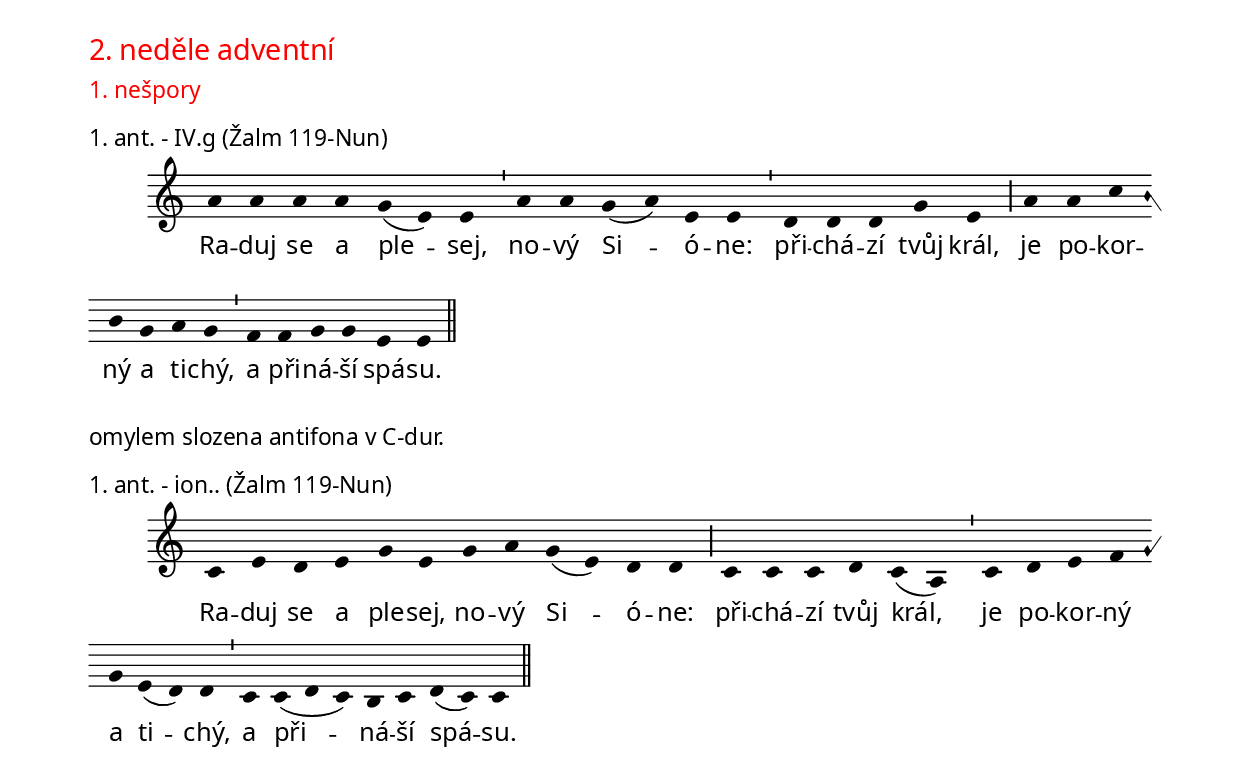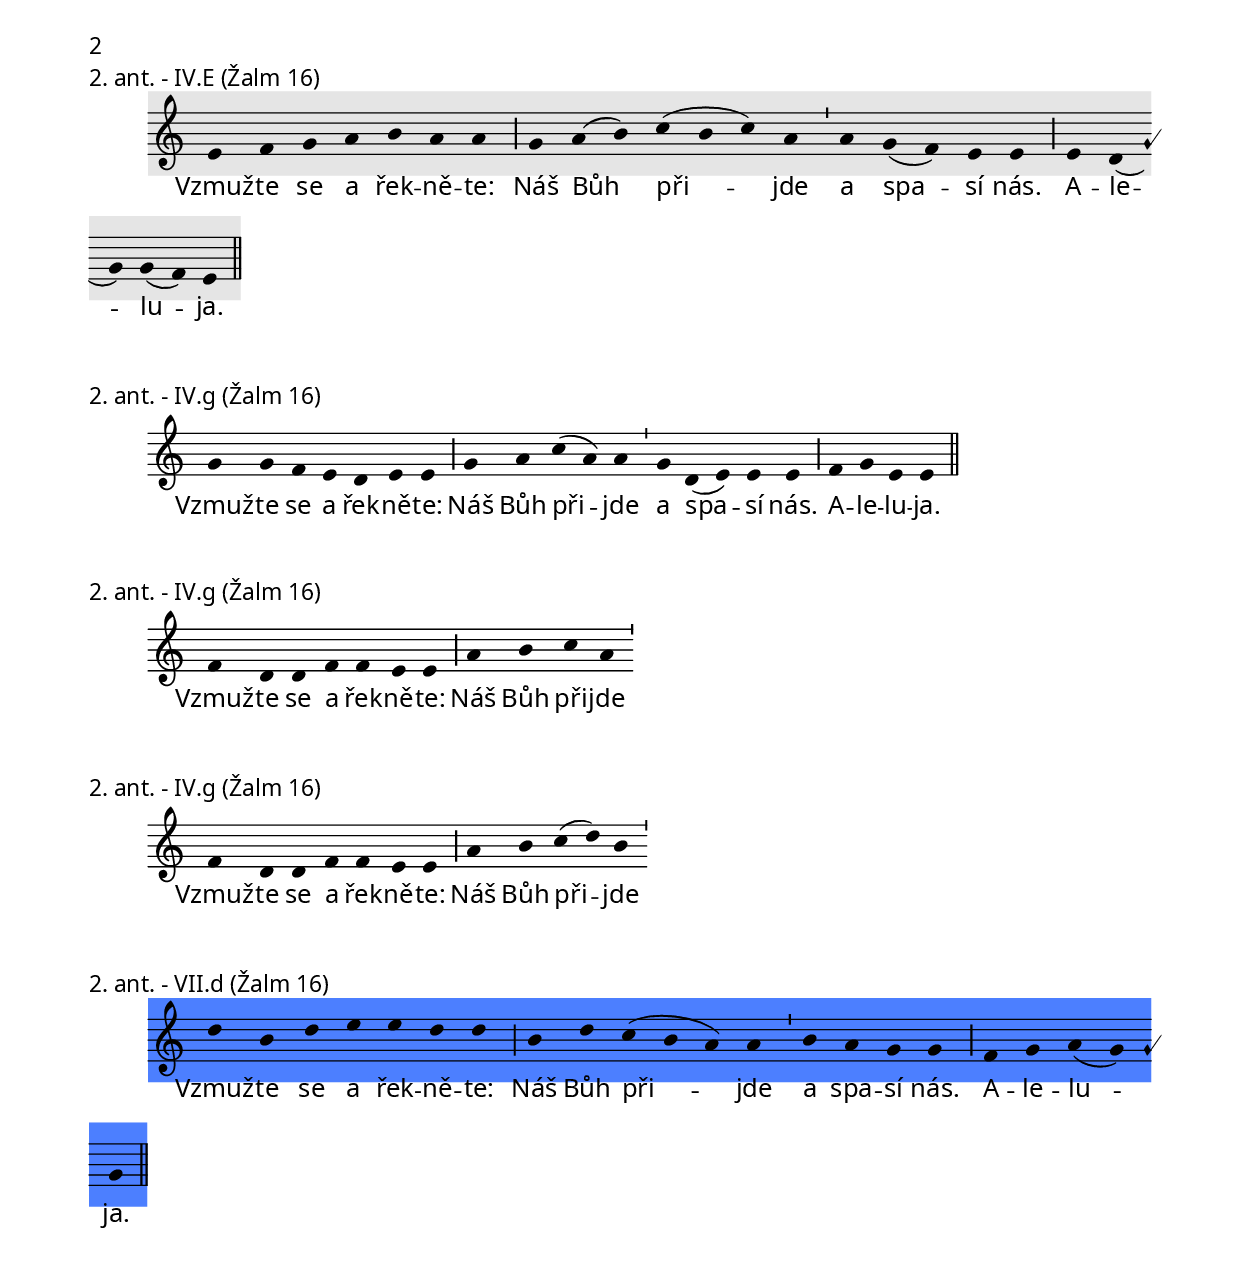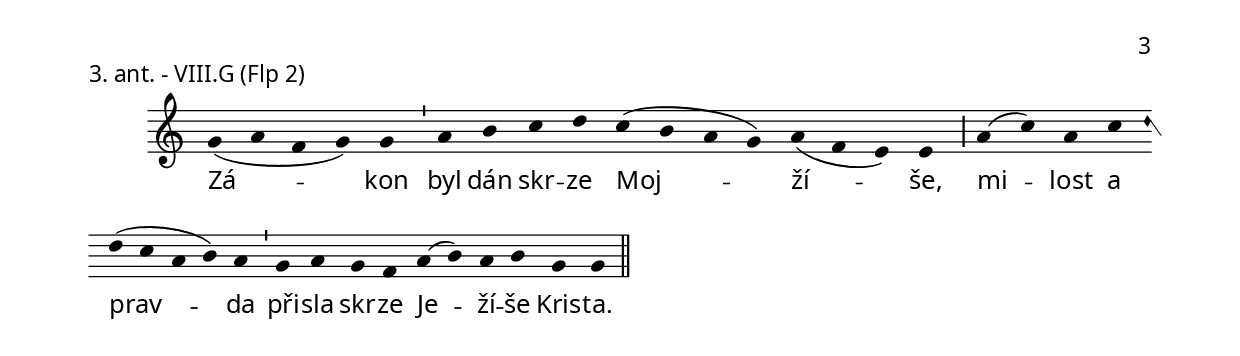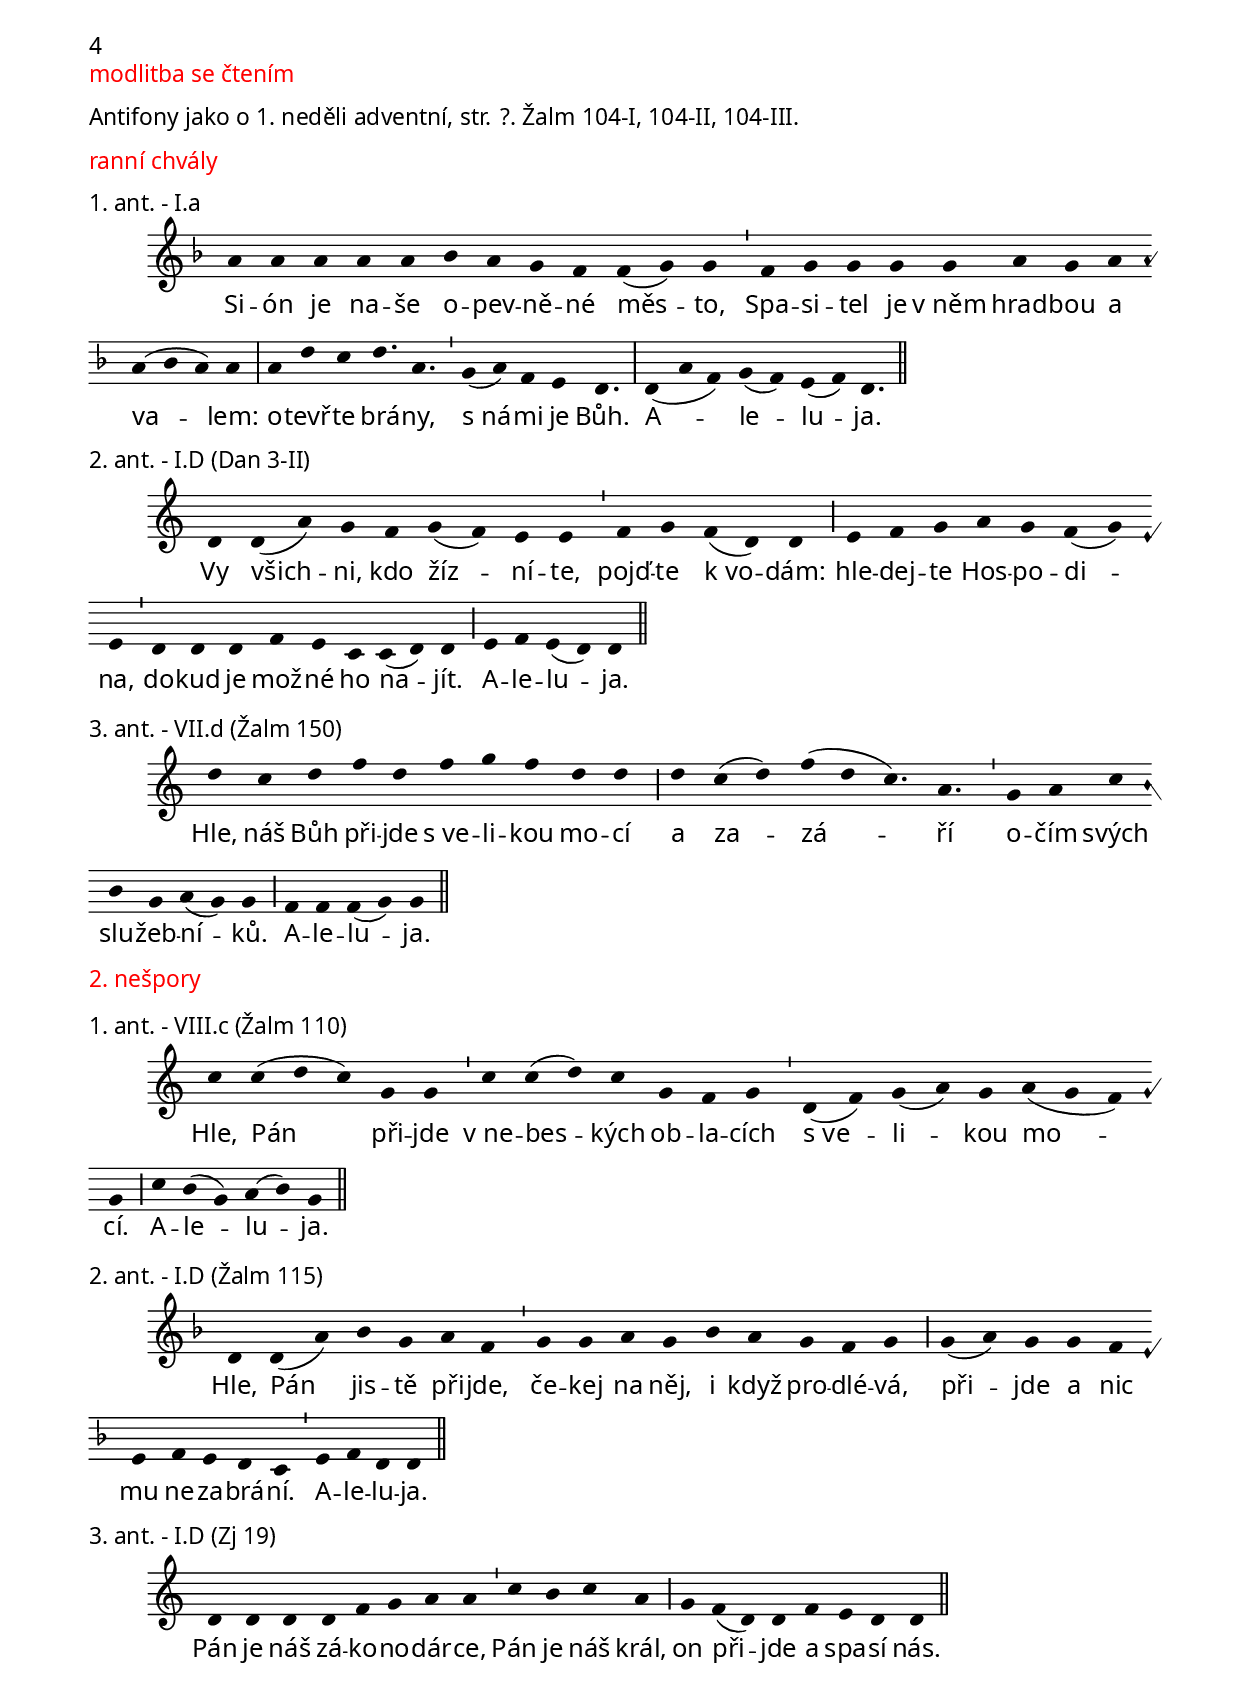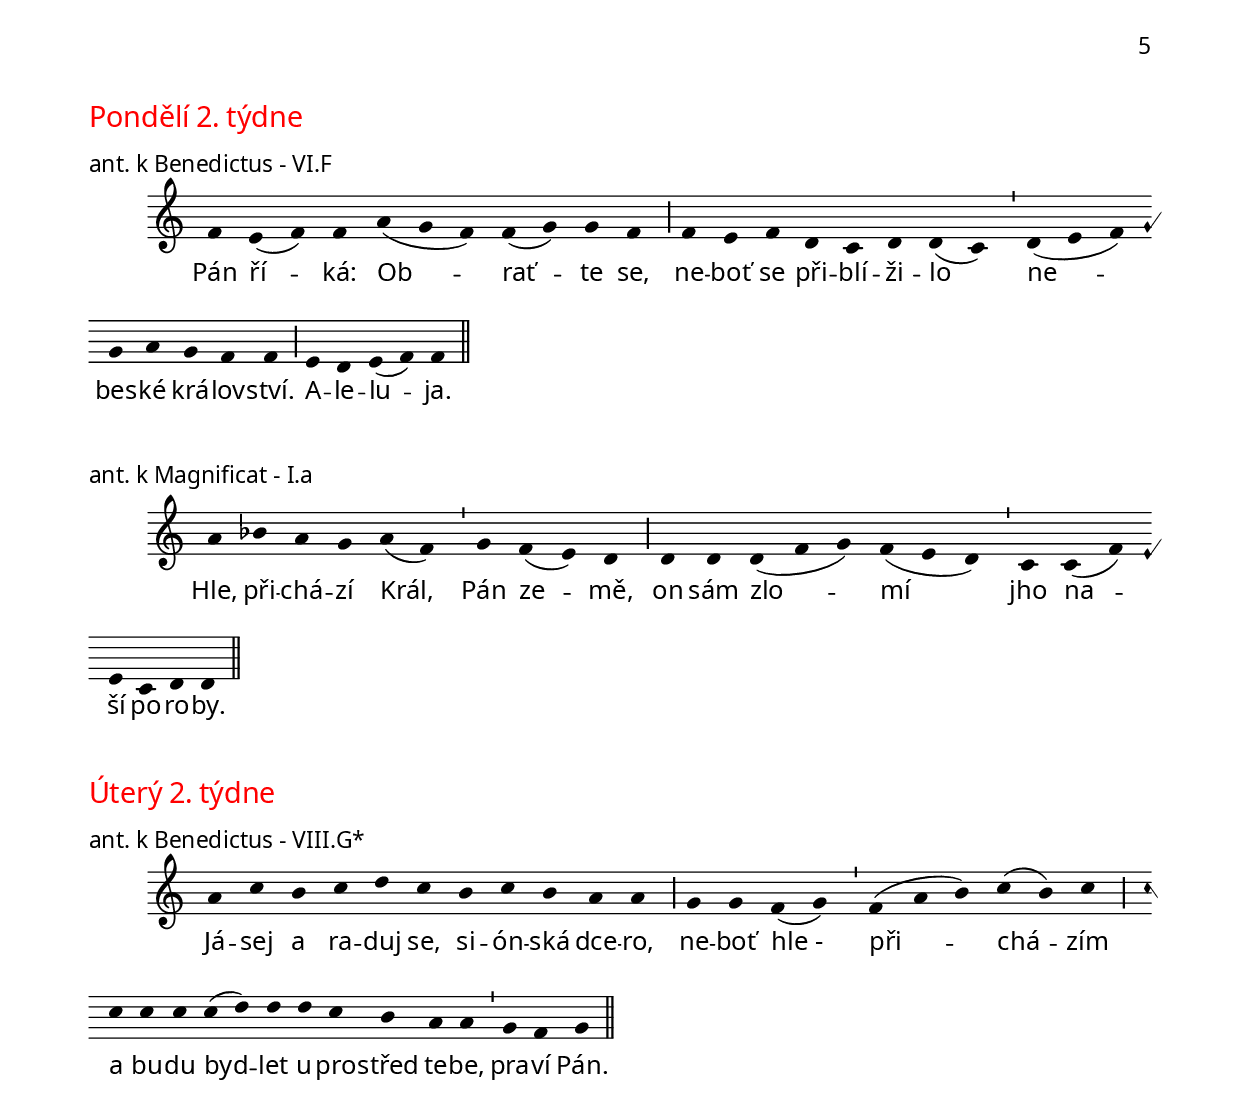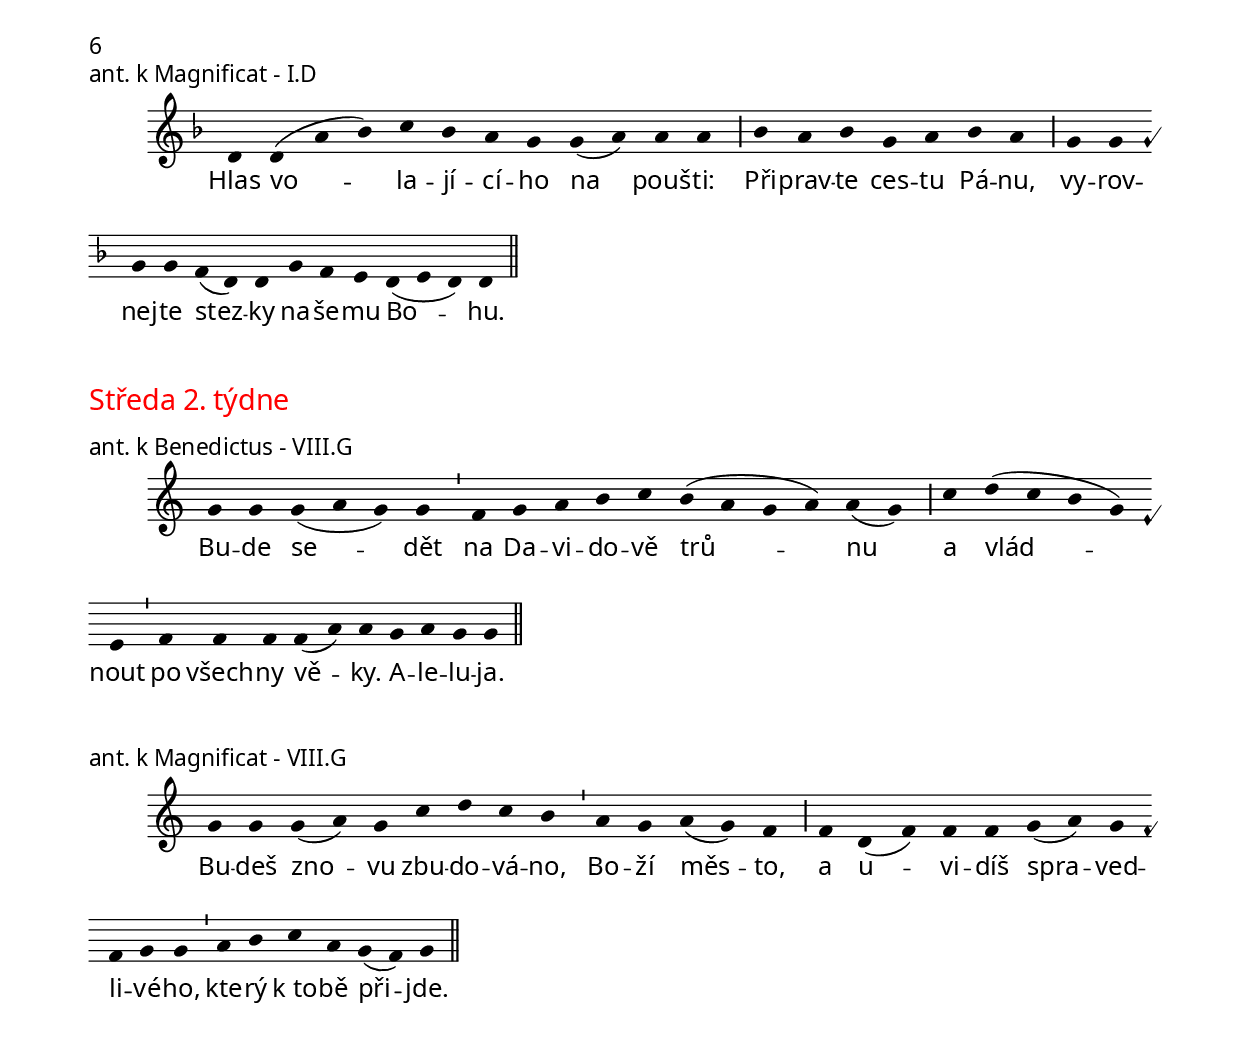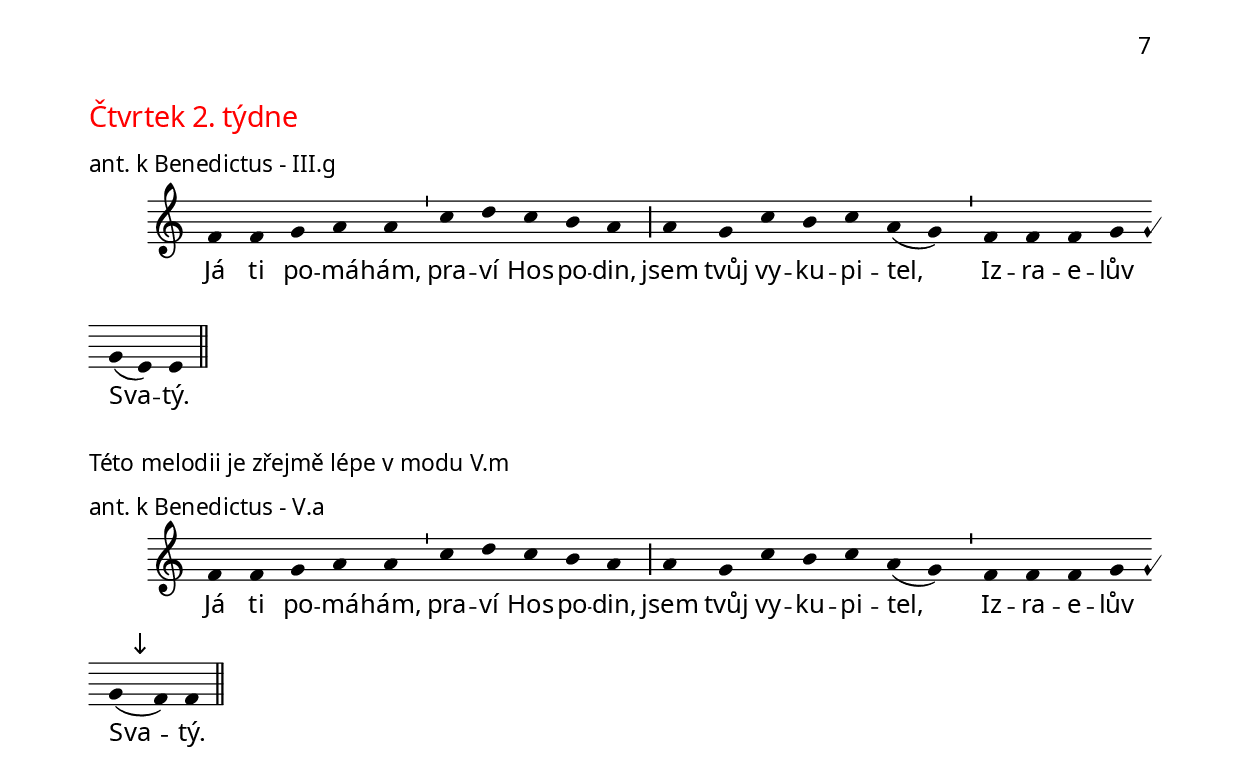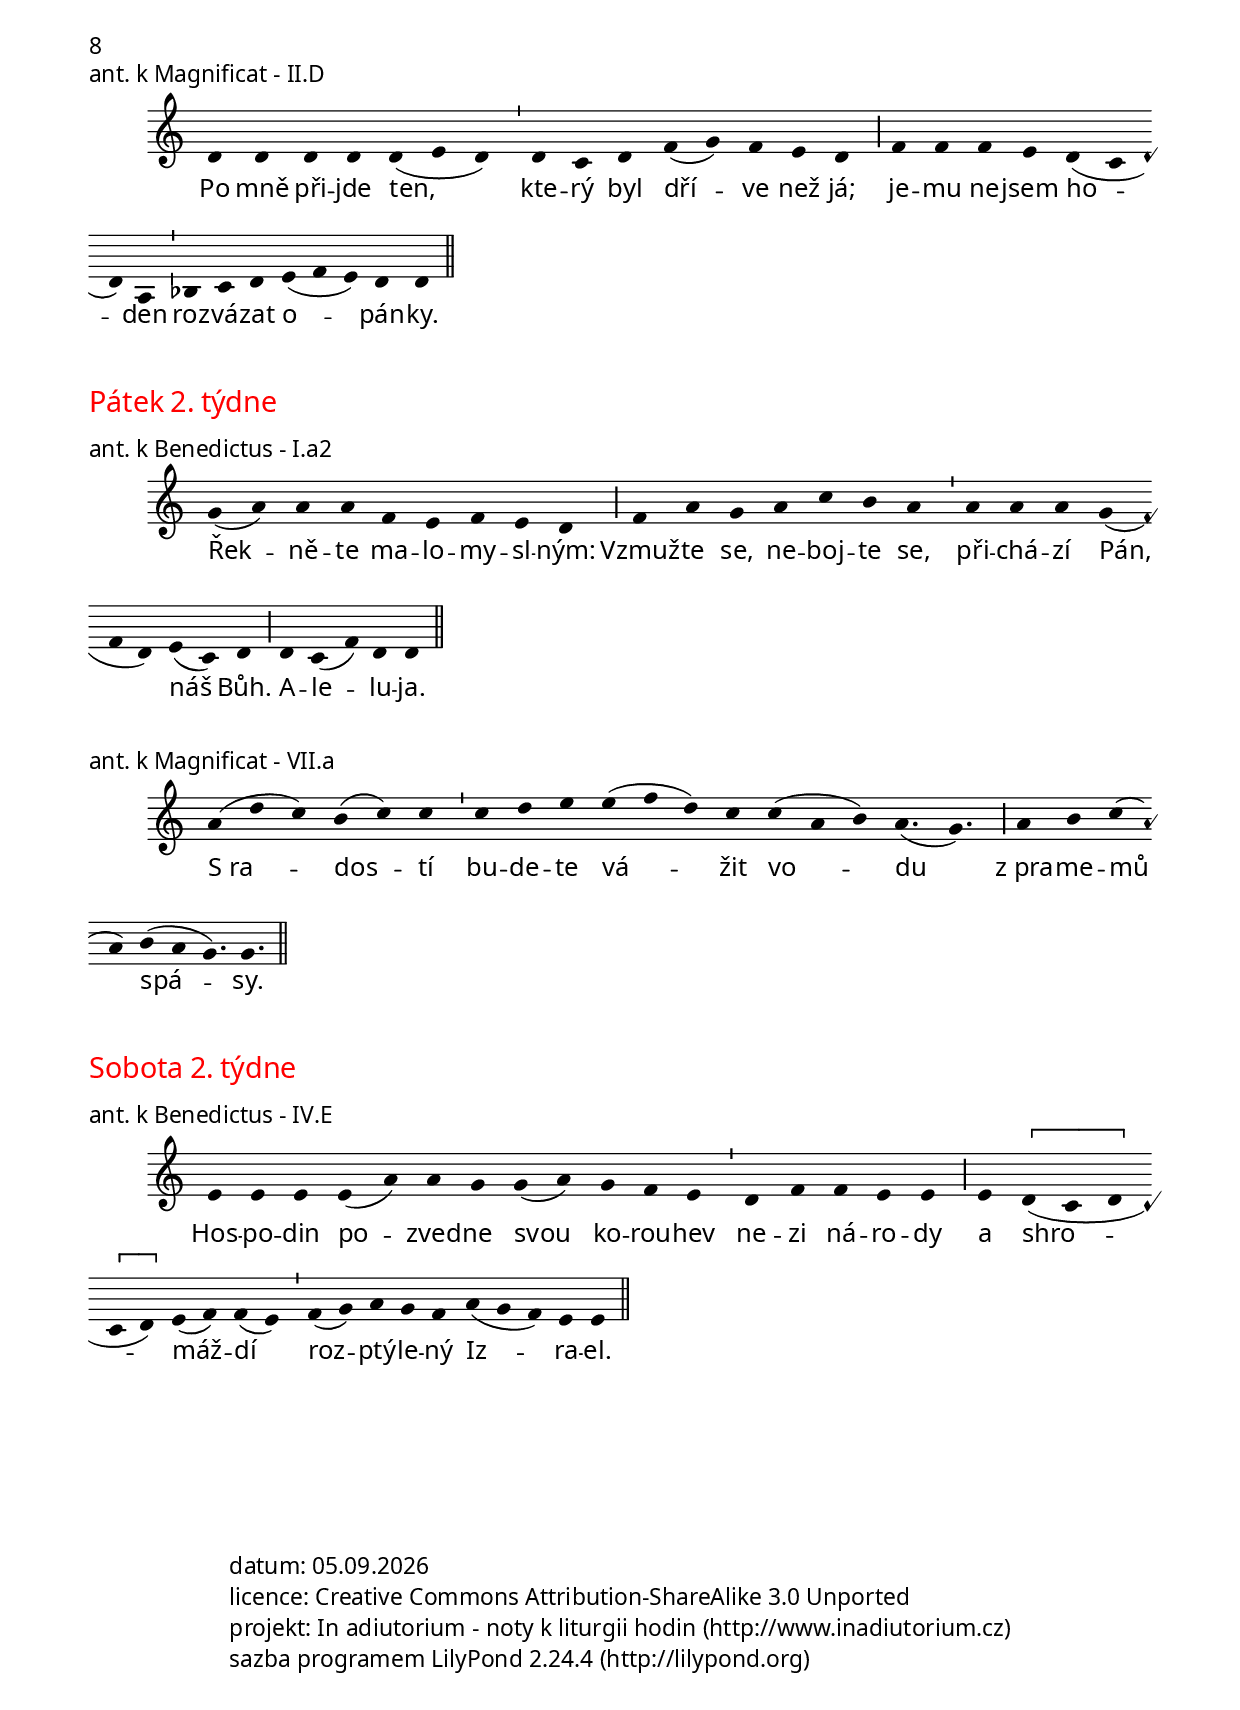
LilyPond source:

\include "../spolecne.ly"

\markup {\nadpisDen {2. neděle adventní}}

\markup {\nadpisHodinka {"1. nešpory"}}

\score {
  \relative c'' {
    \choralniRezim
    a4 a a a g( e) e \barMin a a g( a) e e \barMin
    d d d g e \barMaior
    a a c b g a g \barMin
    f f g g e e \barFinalis
  }
  \addlyrics {
    Ra -- duj se a ple -- sej, no -- vý Si -- ó -- ne:
    při -- chá -- zí tvůj král,
    je po -- kor -- ný a ti -- chý,
    a při -- ná -- ší spá -- su.
  }
  \header {
    quid = "1. ant."
    modus = "IV"
    differentia = "g"
    psalmus = "Žalm 119-Nun"
    id = "ne-1ne-a1"
    piece = \markup {\sestavTitulek}
  }
}

\markup{omylem slozena antifona v C-dur.}
\score {
  \relative c' {
    \choralniRezim
    c4 e d e g e g a g( e) d d \barMaior
    c c c d c( a) \barMin c d e f g e( d) d \barMin
    c c( d c) b c d( c) c \barFinalis
  }
  \addlyrics {
    Ra -- duj se a ple -- sej, no -- vý Si -- ó -- ne:
    při -- chá -- zí tvůj král,
    je po -- kor -- ný a ti -- chý,
    a při -- ná -- ší spá -- su.
  }
  \header {
    quid = "1. ant."
    modus = "ion."
    differentia = ""
    psalmus = "Žalm 119-Nun"
    id = ""
    piece = \markup {\sestavTitulek}
  }
}

\pageBreak

\score {
  \relative c' {
    \zvyraznovacSedy
    \choralniRezim
    e4 f g a b a a \barMaior
    g a( b) c( b c) a \barMin a g( f) e e \barMaior
    e d( g) g( f) e \barFinalis
  }
  \addlyrics {
    Vzmuž -- te se a řek -- ně -- te:
    Náš Bůh při -- jde a spa -- sí nás.
    A -- le -- lu -- ja.
  }
  \header {
    quid = "2. ant."
    modus = "IV"
    differentia = "E"
    psalmus = "Žalm 16"
    placet = "nic moc; zvlášť začátek nenechávat"
    id = "ne-1ne-a2"
    piece = \markup {\sestavTitulek}
  }
}

\score {
  \relative c'' {
    \choralniRezim
    g4 g f e d e e \barMaior
    g a c( a) a \barMin g d( e) e e \barMaior
    f g e e \barFinalis
  }
  \addlyrics {
    Vzmuž -- te se a řek -- ně -- te:
    Náš Bůh při -- jde a spa -- sí nás.
    A -- le -- lu -- ja.
  }
  \header {
    quid = "2. ant."
    modus = "IV"
    differentia = "g"
    psalmus = "Žalm 16"
    id = "ne-1ne-a2"
    piece = \markup {\sestavTitulek}
  }
}

\score {
  \relative c' {
    \choralniRezim
    f4 d d f f e e \barMaior
    a b c a \barMin
  }
  \addlyrics {
    Vzmuž -- te se a řek -- ně -- te:
    Náš Bůh při -- jde a spa -- sí nás.
    A -- le -- lu -- ja.
  }
  \header {
    quid = "2. ant."
    modus = "IV"
    differentia = "g"
    psalmus = "Žalm 16"
    id = "ne-1ne-a2"
    piece = \markup {\sestavTitulek}
  }
}

\score {
  \relative c' {
    \choralniRezim
    f4 d d f f e e \barMaior
    a b c( d) b \barMin
  }
  \addlyrics {
    Vzmuž -- te se a řek -- ně -- te:
    Náš Bůh při -- jde a spa -- sí nás.
    A -- le -- lu -- ja.
  }
  \header {
    quid = "2. ant."
    modus = "IV"
    differentia = "g"
    psalmus = "Žalm 16"
    id = "ne-1ne-a2"
    piece = \markup {\sestavTitulek}
  }
}

\score {
  \relative c'' {
    \zvyraznovacModry
    \choralniRezim
    d4 b d e e d d \barMaior
    b d c( b a) a \barMin b a g g \barMaior
    f g a( g) g \barFinalis
  }
  \addlyrics {
    Vzmuž -- te se a řek -- ně -- te:
    Náš Bůh při -- jde a spa -- sí nás.
    A -- le -- lu -- ja.
  }
  \header {
    quid = "2. ant."
    modus = "VII"
    differentia = "d"
    psalmus = "Žalm 16"
    id = "ne-1ne-a2"
    piece = \markup {\sestavTitulek}
  }
}

\pageBreak

\score {
  \relative c'' {
    \choralniRezim
    g4( a f g) g \barMin a b c d c( b a g) a( f e) e \barMaior
    a( c) a c d( c a b) a \barMin g a g f a( b) a b g g \barFinalis
  }
  \addlyrics {
    Zá -- kon byl dán skr -- ze Moj -- ží -- še,
    mi -- lost a prav -- da při -- sla skr -- ze Je -- ží -- še Kris -- ta.
  }
  \header {
    quid = "3. ant."
    modus = "VIII"
    differentia = "G"
    psalmus = "Flp 2"
    placet = "bída"
    id = "ne-1ne-a3"
    piece = \markup {\sestavTitulek}
  }
}

\pageBreak

\markup {\nadpisHodinka {"modlitba se čtením"}}

\markup\justify{
  Antifony jako o 1. neděli adventní,
  str. \concat{\page-ref #'adventNedeleIcteni "0" "?" . }
  Žalm 104-I, 104-II, 104-III.
}

\markup {\nadpisHodinka {"ranní chvály"}}

\score {
    \relative c'' {
      \choralniRezim
      \key f \major
      a4 a a a a bes a g f f( g) g \barMin
      f g g g g a g a a( bes a) a \barMax
      a d c d4. a \barMin
      g4( a) f e d4. \barMax
      d4( a' f) g( f) e( f) d4. \barFinalis
    }
    \addlyrics {
      Si -- ón je na -- še o -- pev -- ně -- né měs -- to,
      Spa -- si -- tel je v_něm hrad -- bou a va -- lem:
      o -- tevř -- te brá -- ny,
      s_ná -- mi je Bůh.
      A -- le -- lu -- ja.
    }
    \header {
      quid = "1. ant."
      modus = "I"
      differentia = "a"
      psalmus = "Žalm 118"
      id = "ne-rch-a1"
      fons = "předvánoční týden, řada antifon k žalmům, úterý, 2. ant."
      fial = "fial://advent_antifony.ly#predvanocni-zlm-ut-a2"
      piece = \markup {\sestavTitulekBezZalmu}
    }
  }

\score {
  \relative c' {
    \choralniRezim
    d4 d( a') g f g( f) e e \barMin f g f( d) d \barMaior
    e f g a g f( g) e \barMin d d d f e c c( d) d \barMaior
    e f e( d) d \barFinalis
  }
  \addlyrics {
    Vy všich -- ni, kdo žíz -- ní -- te, pojď -- te k_vo -- dám:
    hle -- dej -- te Hos -- po -- di -- na,
    do -- kud je mož -- né ho na -- jít.
    A -- le -- lu -- ja.
  }
  \header {
    quid = "2. ant."
    modus = "I"
    differentia = "D"
    psalmus = "Dan 3-II"
    id = "ne-rch-a2"
    piece = \markup {\sestavTitulek}
  }
}

\score {
  \relative c'' {
    \choralniRezim
    d4 c d f d f g f d d \barMaior
    d c( d) f( d c4.) a \barMin g4 a c b g a( g) g \barMaior
    f f f( g) g \barFinalis
  }
  \addlyrics {
    Hle, náš Bůh při -- jde s_ve -- li -- kou mo -- cí
    a za -- zá -- ří o -- čím svých slu -- žeb -- ní -- ků.
    A -- le -- lu -- ja.
  }
  \header {
    quid = "3. ant."
    modus = "VII"
    differentia = "d"
    psalmus = "Žalm 150"
    id = "ne-rch-a3"
    piece = \markup {\sestavTitulek}
  }
}

\markup {\nadpisHodinka {"2. nešpory"}}

\score {
  \relative c'' {
    \choralniRezim
    c4 c( d c) g g \barMin
    c c( d) c g f g \barMin
    d( f) g( a) g a( g f) g \barMaior
    c b( g) a( b) g \barFinalis
  }
  \addlyrics {
    Hle, Pán při -- jde
    v_ne -- bes -- kých ob -- la -- cích
    s_ve -- li -- kou mo -- cí.
    A -- le -- lu -- ja.
  }
  \header {
    quid = "1. ant."
    modus = "VIII"
    differentia = "c"
    psalmus = "Žalm 110"
    id = "ne-2ne-a1"
    piece = \markup {\sestavTitulek}
  }
}

\score {
  \relative c' {
    \choralniRezim
    \key f \major
    d4 d( a') bes g a f \barMin
    g g a g bes a g f g \barMaior
    g( a) g g f e f e d c \barMin
    e f d d \barFinalis
  }
  \addlyrics {
    Hle, Pán jis -- tě při -- jde,
    če -- kej na něj, i když pro -- dlé -- vá,
    při -- jde a nic mu ne -- za -- brá -- ní.
    A -- le -- lu -- ja.
  }
  \header {
    quid = "2. ant."
    modus = "I"
    differentia = "D"
    psalmus = "Žalm 115"
    id = "ne-2ne-a2"
    piece = \markup {\sestavTitulek}
  }
}

\score {
  \relative c' {
    \choralniRezim
    d4 d d d f g a a \barMin
    c b c a \barMaior
    g f( d) d f e d d \barFinalis
  }
  \addlyrics {
    Pán je náš zá -- ko -- no -- dár -- ce,
    Pán je náš král,
    on při -- jde a spa -- sí nás.
  }
  \header {
    quid = "3. ant."
    modus = "I"
    differentia = "D"
    psalmus = "Zj 19"
    id = "ne-2ne-a3"
    piece = \markup {\sestavTitulek}
  }
}

\pageBreak

\markup {\nadpisDen {Pondělí 2. týdne}}

\score {
  \relative c' {
    \choralniRezim
    f4 e( f) f a( g f) f( g) g f \barMaior
    f e f d c d d( c) \barMin d( e f) g a g f f \barMaior
    e d e( f) f \barFinalis
  }
  \addlyrics {
    Pán ří -- ká: Ob -- rať -- te se,
    ne -- boť se při -- blí -- ži -- lo ne -- bes -- ké krá -- lov -- ství.
    A -- le -- lu -- ja.
  }
  \header {
    quid = "ant. k Benedictus"
    modus = "VI"
    differentia = "F"
    psalmus = ""
    id = "po-aben"
    piece = \markup {\sestavTitulekBezZalmu}
  }
}

\score {
  \relative c'' {
    \choralniRezim
    a4 bes a g a( f) \barMin g f( e) d \barMaior
    d d d( f g) f( e d) \barMin c c( f) e c d d \barFinalis
  }
  \addlyrics {
    Hle, při -- chá -- zí Král, Pán ze -- mě,
    on sám zlo -- mí jho na -- ší po -- ro -- by.
  }
  \header {
    quid = "ant. k Magnificat"
    modus = "I"
    differentia = "a"
    psalmus = ""
    id = "po-amag"
    piece = \markup {\sestavTitulekBezZalmu}
  }
}

\markup {\nadpisDen {Úterý 2. týdne}}

\score {
  \relative c'' {
    \choralniRezim
    a4 c b c d c b c b a a \barMaior
    g g f( g) \barMin f( a b) c( b) c \barMaior
    c c c c( d) d d c b a a \barMin g f g \barFinalis
  }
  \addlyrics {
    Já -- sej a ra -- duj se, si -- ón -- ská dce -- ro,
    ne -- boť hle_- při -- chá -- zím
    a bu -- du byd -- let u -- pro -- střed te -- be,
    pra -- ví Pán.
  }
  \header {
    quid = "ant. k Benedictus"
    modus = "VIII"
    differentia = "G*"
    psalmus = ""
    id = "ut-aben"
    piece = \markup {\sestavTitulekBezZalmu}
  }
}

\score {
  \relative c' {
    \choralniRezim
    \key f \major
    d4 d( a' bes) c bes a g g( a) a a \barMaior
    bes a bes g a bes a \barMaior
    g g g g f( d) d g f e d( e d) d \barFinalis
  }
  \addlyrics {
    Hlas vo -- la -- jí -- cí -- ho na pouš -- ti:
    Při -- prav -- te ces -- tu Pá -- nu,
    vy -- rov -- nej -- te stez -- ky na -- še -- mu Bo -- hu.
  }
  \header {
    quid = "ant. k Magnificat"
    modus = "I"
    differentia = "D"
    psalmus = ""
    id = "ut-amag"
    piece = \markup {\sestavTitulekBezZalmu}
  }
}

\markup {\nadpisDen {Středa 2. týdne}}

\score {
  \relative c'' {
    \choralniRezim
    g4 g g( a g) g \barMin f g a b c b( a g a) a( g) \barMaior
    c d( c b g) e \barMin f f f f( a) a g a g g \barFinalis
    % moje prvni antifona bez cezury pred aleluja;
    % v grego repertoaru je takovych hromada
  }
  \addlyrics {
    Bu -- de se -- dět na Da -- vi -- do -- vě trů -- nu
    a %bu -- de
    vlád -- nout po všech -- ny vě -- ky.
    A -- le -- lu -- ja.
  }
  \header {
    quid = "ant. k Benedictus"
    modus = "VIII"
    differentia = "G"
    psalmus = ""
    id = "st-aben"
    piece = \markup {\sestavTitulekBezZalmu}
  }
}

\score {
  \relative c'' {
    \choralniRezim
    g4 g g( a) g c d c b \barMin
    a g a( g) f \barMaior
    f d( f) f f g( a) g f g g \barMin
    a b c a g( f) g \barFinalis
  }
  \addlyrics {
    Bu -- deš zno -- vu zbu -- do -- vá -- no,
    Bo -- ží měs -- to,
    a u -- vi -- díš spra -- ved -- li -- vé -- ho,
    kte -- rý k_to -- bě při -- jde.
  }
  \header {
    quid = "ant. k Magnificat"
    modus = "VIII"
    differentia = "G"
    psalmus = ""
    id = "st-amag"
    piece = \markup {\sestavTitulekBezZalmu}
  }
}

\pageBreak

\markup {\nadpisDen {Čtvrtek 2. týdne}}

\score {
  \relative c' {
    \choralniRezim
    f4 f g a a \barMin c d c b a \barMaior
    a g c b c a( g) \barMin f f f g g( e) e \barFinalis
  }
  \addlyrics {
    Já ti po -- má -- hám, pra -- ví Hos -- po -- din,
    jsem tvůj vy -- ku -- pi -- tel, Iz -- ra -- e -- lův Sva -- tý.
  }
  \header {
    quid = "ant. k Benedictus"
    modus = "III"
    differentia = "g"
    psalmus = ""
    id = "ct-aben"
    piece = \markup {\sestavTitulekBezZalmu}
  }
}

\markup{Této melodii je zřejmě lépe v modu V.m}

\score {
  \relative c' {
    \choralniRezim
    f4 f g a a \barMin c d c b a \barMaior
    a g c b c a( g) \barMin f f f g g( \mark\sipka f) f \barFinalis
  }
  \addlyrics {
    Já ti po -- má -- hám, pra -- ví Hos -- po -- din,
    jsem tvůj vy -- ku -- pi -- tel, Iz -- ra -- e -- lův Sva -- tý.
  }
  \header {
    quid = "ant. k Benedictus"
    modus = "V"
    differentia = "a"
    psalmus = ""
    id = "ct-aben"
    piece = \markup {\sestavTitulekBezZalmu}
  }
}

\pageBreak

\score {
  \relative c' {
    \choralniRezim
    d4 d d d d( e d) \barMin d c d f( g) f e d \barMaior
    f f f e d( c d) a \barMin bes c d e( f e) d d \barFinalis
  }
  \addlyrics {
    Po mně při -- jde ten, kte -- rý byl dří -- ve než já;
    je -- mu ne -- jsem ho -- den roz -- vá -- zat o -- pán -- ky.
  }
  \header {
    quid = "ant. k Magnificat"
    modus = "II"
    differentia = "D"
    psalmus = ""
    id = "ct-amag"
    piece = \markup {\sestavTitulekBezZalmu}
  }
}

\markup {\nadpisDen {Pátek 2. týdne}}

\score {
  \relative c'' {
    \choralniRezim
    g4( a) a a f e f e d \barMaior
    f a g a c b a \barMin a a a g( f d) e( c) d \barMaior
    d c( f) d d \barFinalis
  }
  \addlyrics {
    Řek -- ně -- te ma -- lo -- my -- sl -- ným:
    Vzmuž -- te se, ne -- boj -- te se,
    při -- chá -- zí Pán, náš Bůh.
    A -- le -- lu -- ja.
  }
  \header {
    quid = "ant. k Benedictus"
    modus = "I"
    differentia = "a2"
    psalmus = ""
    id = "pa-aben"
    piece = \markup {\sestavTitulekBezZalmu}
  }
}

\score {
  \relative c'' {
    \choralniRezim
    a4( d c) b( c) c \barMin
    c d e e( f d) c c( a b) a4.( g) \barMaior
    a4 b c( a) b( a g4.) g \barFinalis
  }
  \addlyrics {
    S_ra -- dos -- tí
    bu -- de -- te vá -- žit vo -- du
    z_pra -- me -- mů spá -- sy.
  }
  \header {
    quid = "ant. k Magnificat"
    modus = "VII"
    differentia = "a"
    psalmus = ""
    id = "pa-amag"
    fons = "doba velikonoční, feriální cyklus, čt. 2.t., r.ch., 2. ant.; ubráno aleluja;
    na tomto místě bylo 'čerpat', ale to je, myslím, jen inkonsistence překladu
    a staré vážit je půvabnější než obyčejné čerpat a lépe se zpívá"
    fial = "fial://antifony/velikonoce_tyden2_5ctvrtek.ly#rch-a2?-aleluja"
    piece = \markup {\sestavTitulekBezZalmu}
  }
}

\markup {\nadpisDen {Sobota 2. týdne}}

\score {
  \relative c' {
    \choralniRezim
    e4 e e e( a) a g g( a) g f e \barMin d f f e e \barMaior
    e \[ d( c d \] \[ c d) \] e( f) f( e) \barMin f( g) a g f a( g f) e e \barFinalis
  }
  \addlyrics {
    Hos -- po -- din po -- zved -- ne svou ko -- rou -- hev ne -- zi ná -- ro -- dy
    a shro -- máž -- dí roz -- ptý -- le -- ný Iz -- ra -- el.
  }
  \header {
    quid = "ant. k Benedictus"
    modus = "IV"
    differentia = "E"
    psalmus = ""
    id = "so-aben"
    piece = \markup {\sestavTitulekBezZalmu}
  }
}